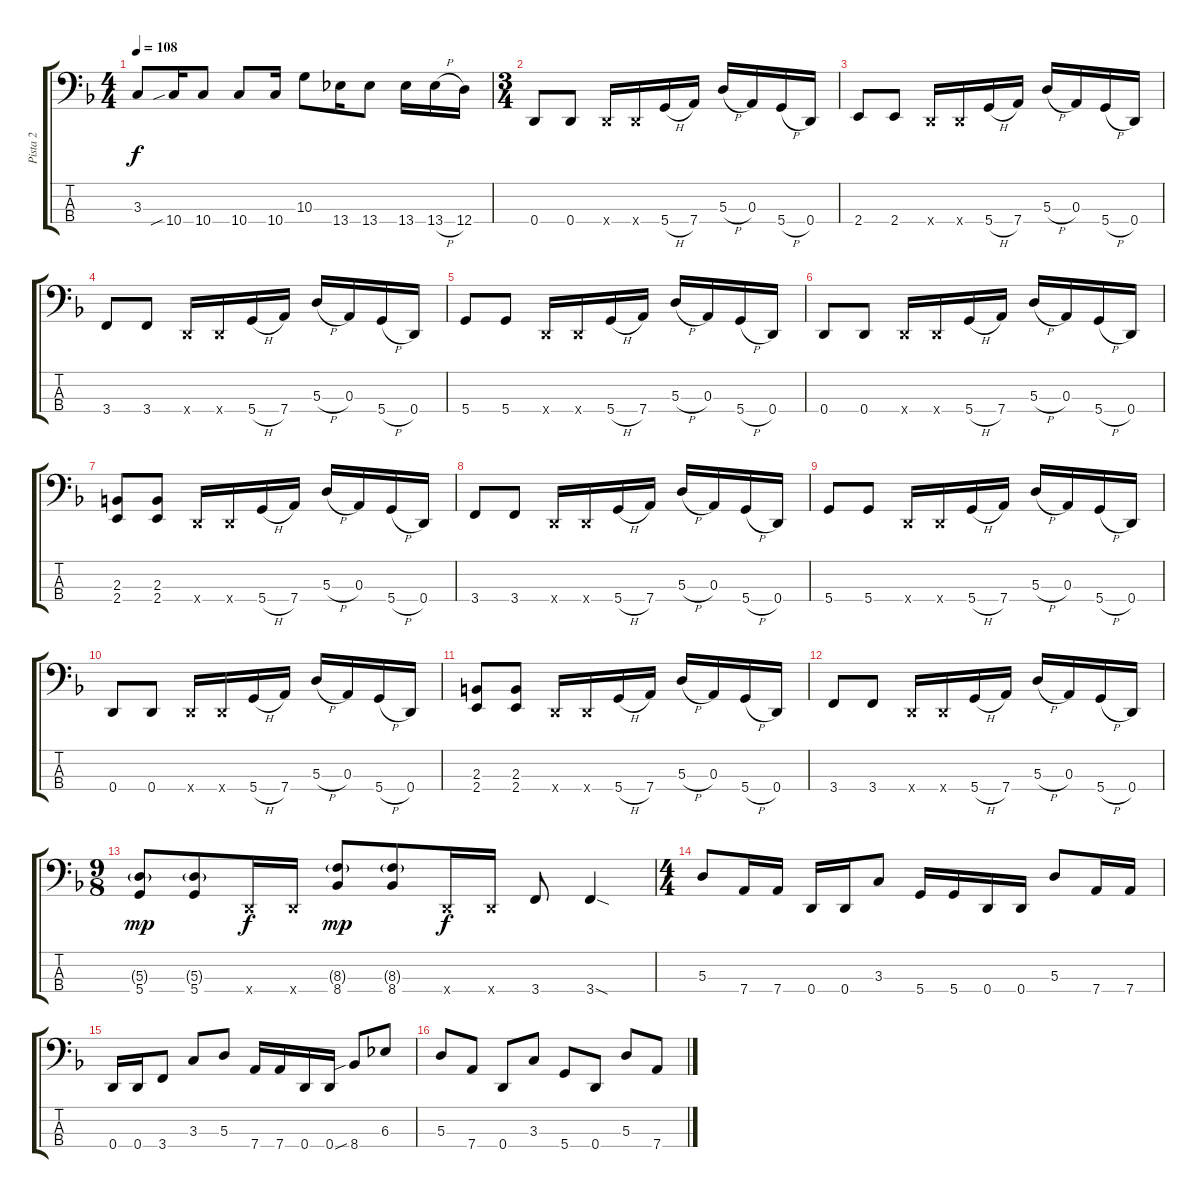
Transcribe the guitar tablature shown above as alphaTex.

\track ("Pista 2" "Pista 2") {instrument electricbassfinger}
\staff {score tabs}
\tuning (G2 D2 A1 D1) {hide}
\ts (4 4)
\tempo 108
\clef f4
\ks f
3.3{t}.8{dy f} 10.4{sib}.16 10.4.8 10.4.8 10.4.16 10.3.8 13.4.16 13.4.8 13.4.16 13.4{h}.16 12.4.16 |
\ts (3 4)
0.4.8 0.4.8 0.4{x}.16 0.4{x}.16 5.4{h}.16 7.4.16 5.3{h}.16 0.3.16 5.4{h}.16 0.4.16 |
2.4.8 2.4.8 0.4{x}.16 0.4{x}.16 5.4{h}.16 7.4.16 5.3{h}.16 0.3.16 5.4{h}.16 0.4.16 |
3.4.8 3.4.8 0.4{x}.16 0.4{x}.16 5.4{h}.16 7.4.16 5.3{h}.16 0.3.16 5.4{h}.16 0.4.16 |
5.4.8 5.4.8 0.4{x}.16 0.4{x}.16 5.4{h}.16 7.4.16 5.3{h}.16 0.3.16 5.4{h}.16 0.4.16 |
0.4.8 0.4.8 0.4{x}.16 0.4{x}.16 5.4{h}.16 7.4.16 5.3{h}.16 0.3.16 5.4{h}.16 0.4.16 |
(2.3 2.4).8 (2.3 2.4).8 0.4{x}.16 0.4{x}.16 5.4{h}.16 7.4.16 5.3{h}.16 0.3.16 5.4{h}.16 0.4.16 |
3.4.8 3.4.8 0.4{x}.16 0.4{x}.16 5.4{h}.16 7.4.16 5.3{h}.16 0.3.16 5.4{h}.16 0.4.16 |
5.4.8 5.4.8 0.4{x}.16 0.4{x}.16 5.4{h}.16 7.4.16 5.3{h}.16 0.3.16 5.4{h}.16 0.4.16 |
0.4.8 0.4.8 0.4{x}.16 0.4{x}.16 5.4{h}.16 7.4.16 5.3{h}.16 0.3.16 5.4{h}.16 0.4.16 |
(2.3 2.4).8 (2.3 2.4).8 0.4{x}.16 0.4{x}.16 5.4{h}.16 7.4.16 5.3{h}.16 0.3.16 5.4{h}.16 0.4.16 |
3.4.8 3.4.8 0.4{x}.16 0.4{x}.16 5.4{h}.16 7.4.16 5.3{h}.16 0.3.16 5.4{h}.16 0.4.16 |
\ts (9 8)
(5.3{g} 5.4).8{dy mp} (5.3{g} 5.4).8 0.4{x}.16{dy f} 0.4{x}.16 (8.3{g} 8.4).8{dy mp} (8.3{g} 8.4).8 0.4{x}.16{dy f} 0.4{x}.16 3.4.8 3.4{sod}.4 |
\ts (4 4)
5.3.8 7.4.16 7.4.16 0.4.16 0.4.16 3.3.8 5.4.16 5.4.16 0.4.16 0.4.16 5.3.8 7.4.16 7.4.16 |
0.4.16 0.4.16 3.4.8 3.3.8 5.3.8 7.4.16 7.4.16 0.4.16 0.4.16 8.4{sib}.8 6.3.8 |
5.3.8 7.4.8 0.4.8 3.3.8 5.4.8 0.4.8 5.3.8 7.4.8
